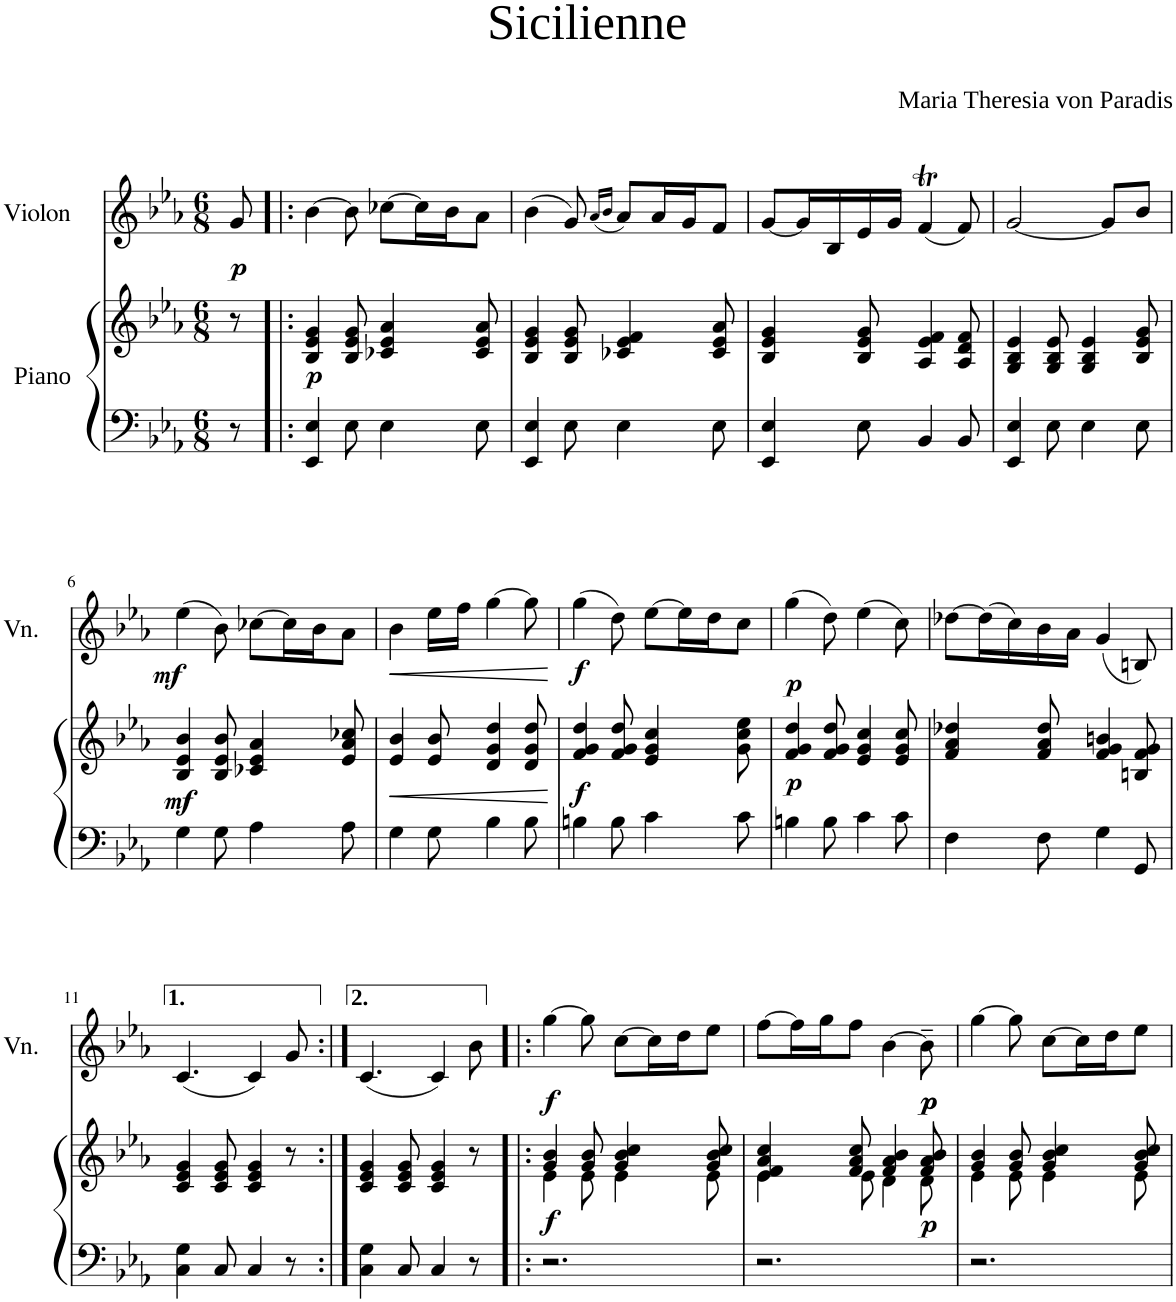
**kern	**kern	**dynam	**kern	**dynam
*part2	*part2	*part2	*part1	*part1
*staff3	*staff2	*staff2/3	*staff1	*staff1
*I"Piano	*	*	*I"Violon	*
*I'Pno	*	*	*I'Vn.	*
*clefF4	*clefG2	*	*clefG2	*
*k[b-e-a-]	*k[b-e-a-]	*	*k[b-e-a-]	*
*M6/8	*M6/8	*	*M6/8	*
=1	=1	=1	=1	=1
!	!	!	!	!LO:DY:b
8r	8r	.	8g/	p
=2!|:	=2!|:	=2!|:	=2!|:	=2!|:
!	!	!LO:DY:b	!	!
4EE-/ 4E-/	4B-/ 4e-/ 4g/	p	[4b-\	.
8E-\	8B-/ 8e-/ 8g/	.	8b-\]	.
4E-\	4c-X/ 4e-/ 4a-/	.	[8cc-X\L	.
.	.	.	16cc-\L]	.
.	.	.	16b-\J	.
8E-\	8c-/ 8e-/ 8a-/	.	8a-\J	.
=3	=3	=3	=3	=3
4EE-/ 4E-/	4B-/ 4e-/ 4g/	.	(4b-\	.
8E-\	8B-/ 8e-/ 8g/	.	8g/)	.
.	.	.	(16qa-/LL	.
.	.	.	16qb-/JJ	.
4E-\	4c-X/ 4e-/ 4f/	.	8a-/L)	.
.	.	.	16a-/L	.
.	.	.	16g/J	.
8E-\	8c-/ 8e-/ 8a-/	.	8f/J	.
=4	=4	=4	=4	=4
4EE-/ 4E-/	4B-/ 4e-/ 4g/	.	[8g/L	.
.	.	.	16g/L]	.
.	.	.	16B-/	.
8E-\	8B-/ 8e-/ 8g/	.	16e-/	.
.	.	.	16g/JJ	.
4BB-/	4A-/ 4e-/ 4f/	.	(4fT/	.
8BB-/	8A-/ 8d/ 8f/	.	8f/)	.
=5	=5	=5	=5	=5
4EE-/ 4E-/	4G/ 4B-/ 4e-/	.	[2g/	.
8E-\	8G/ 8B-/ 8e-/	.	.	.
4E-\	4G/ 4B-/ 4e-/	.	.	.
.	.	.	8g/L]	.
8E-\	8B-/ 8e-/ 8g/	.	8b-/J	.
!!LO:LB:g=z
=6	=6	=6	=6	=6
!	!	!LO:DY:b	!	!LO:DY:b
4G\	4B-/ 4e-/ 4b-/	mf	(4ee-\	mf
8G\	8B-/ 8e-/ 8b-/	.	8b-\)	.
4A-\	4c-X/ 4e-/ 4a-/	.	[8cc-X\L	.
.	.	.	16cc-\L]	.
.	.	.	16b-\J	.
8A-\	8e-/ 8a-/ 8cc-X/	.	8a-\J	.
=7	=7	=7	=7	=7
!	!	!LO:HP:b	!	!LO:HP:b
4G\	4e-/ 4b-/	<	4b-\	<
8G\	8e-/ 8b-/	.	16ee-\LL	.
.	.	.	16ff\JJ	.
4B-\	4d/ 4g/ 4dd/	.	[4gg\	.
8B-\	8d/ 8g/ 8dd/	.	8gg\]	.
.	.	[	.	[
=8	=8	=8	=8	=8
!	!	!LO:DY:b	!	!LO:DY:b
4Bn\	4f/ 4g/ 4dd/	f	(4gg\	f
8B\	8f/ 8g/ 8dd/	.	8dd\)	.
4c\	4e-/ 4g/ 4cc/	.	[8ee-\L	.
.	.	.	16ee-\L]	.
.	.	.	16dd\J	.
8c\	8g\ 8cc\ 8ee-\	.	8cc\J	.
=9	=9	=9	=9	=9
!	!	!LO:DY:b	!	!LO:DY:b
4Bn\	4f/ 4g/ 4dd/	p	(4gg\	p
8B\	8f/ 8g/ 8dd/	.	8dd\)	.
4c\	4e-/ 4g/ 4cc/	.	(4ee-\	.
8c\	8e-/ 8g/ 8cc/	.	8cc\)	.
=10	=10	=10	=10	=10
4F\	4f/ 4a-/ 4dd-X/	.	[8dd-X\L	.
.	.	.	(16dd-\L]	.
.	.	.	16cc\)	.
8F\	8f/ 8a-/ 8dd-/	.	16b-\	.
.	.	.	16a-\JJ	.
4G\	4f/ 4g/ 4bn/	.	(4g/	.
8GG/	8Bn/ 8f/ 8g/	.	8Bn/)	.
!!LO:LB:g=z
=11	=11	=11	=11	=11
4C\ 4G\	4c/ 4e-/ 4g/	.	(4.c/	.
8C/	8c/ 8e-/ 8g/	.	.	.
4C/	4c/ 4e-/ 4g/	.	4c/)	.
8r	8r	.	8g/	.
=12:|!	=12:|!	=12:|!	=12:|!	=12:|!
4C\ 4G\	4c/ 4e-/ 4g/	.	(4.c/	.
8C/	8c/ 8e-/ 8g/	.	.	.
4C/	4c/ 4e-/ 4g/	.	4c/)	.
8r	8r	.	8b-\	.
=13!|:	=13!|:	=13!|:	=13!|:	=13!|:
*	*^	*	*	*
!	!	!	!LO:DY:b	!	!LO:DY:b
2.r	4g/ 4b-/	4e-\	f	[4gg\	f
.	8g/ 8b-/	8e-\	.	8gg\]	.
.	4g/ 4b-/ 4cc/	4e-\	.	[8cc\L	.
.	.	.	.	16cc\L]	.
.	.	.	.	16dd\J	.
.	8g/ 8b-/ 8cc/	8e-\	.	8ee-\J	.
=14	=14	=14	=14	=14	=14
2.r	4e-/ 4f/ 4a-/ 4cc/	4e-\	.	[8ff\L	.
.	.	.	.	16ff\L]	.
.	.	.	.	16gg\J	.
.	8f/ 8a-/ 8cc/	8e-\	.	8ff\J	.
.	4f/ 4a-/ 4b-/	4d\	.	[4b-\	.
!	!	!	!LO:DY:b	!	!LO:DY:b
!	!	!	!	!	!LO:DY:n=1:b
.	8f/ 8a-/ 8b-/	8d\	p	8b-~\]	p p
=15	=15	=15	=15	=15	=15
2.r	4g/ 4b-/	4e-\	.	[4gg\	.
.	8g/ 8b-/	8e-\	.	8gg\]	.
.	4g/ 4b-/ 4cc/	4e-\	.	[8cc\L	.
.	.	.	.	16cc\L]	.
.	.	.	.	16dd\J	.
.	8g/ 8b-/ 8cc/	8e-\	.	8ee-\J	.
*	*v	*v	*	*	*
=	=	=	=	=
*-	*-	*-	*-	*-
